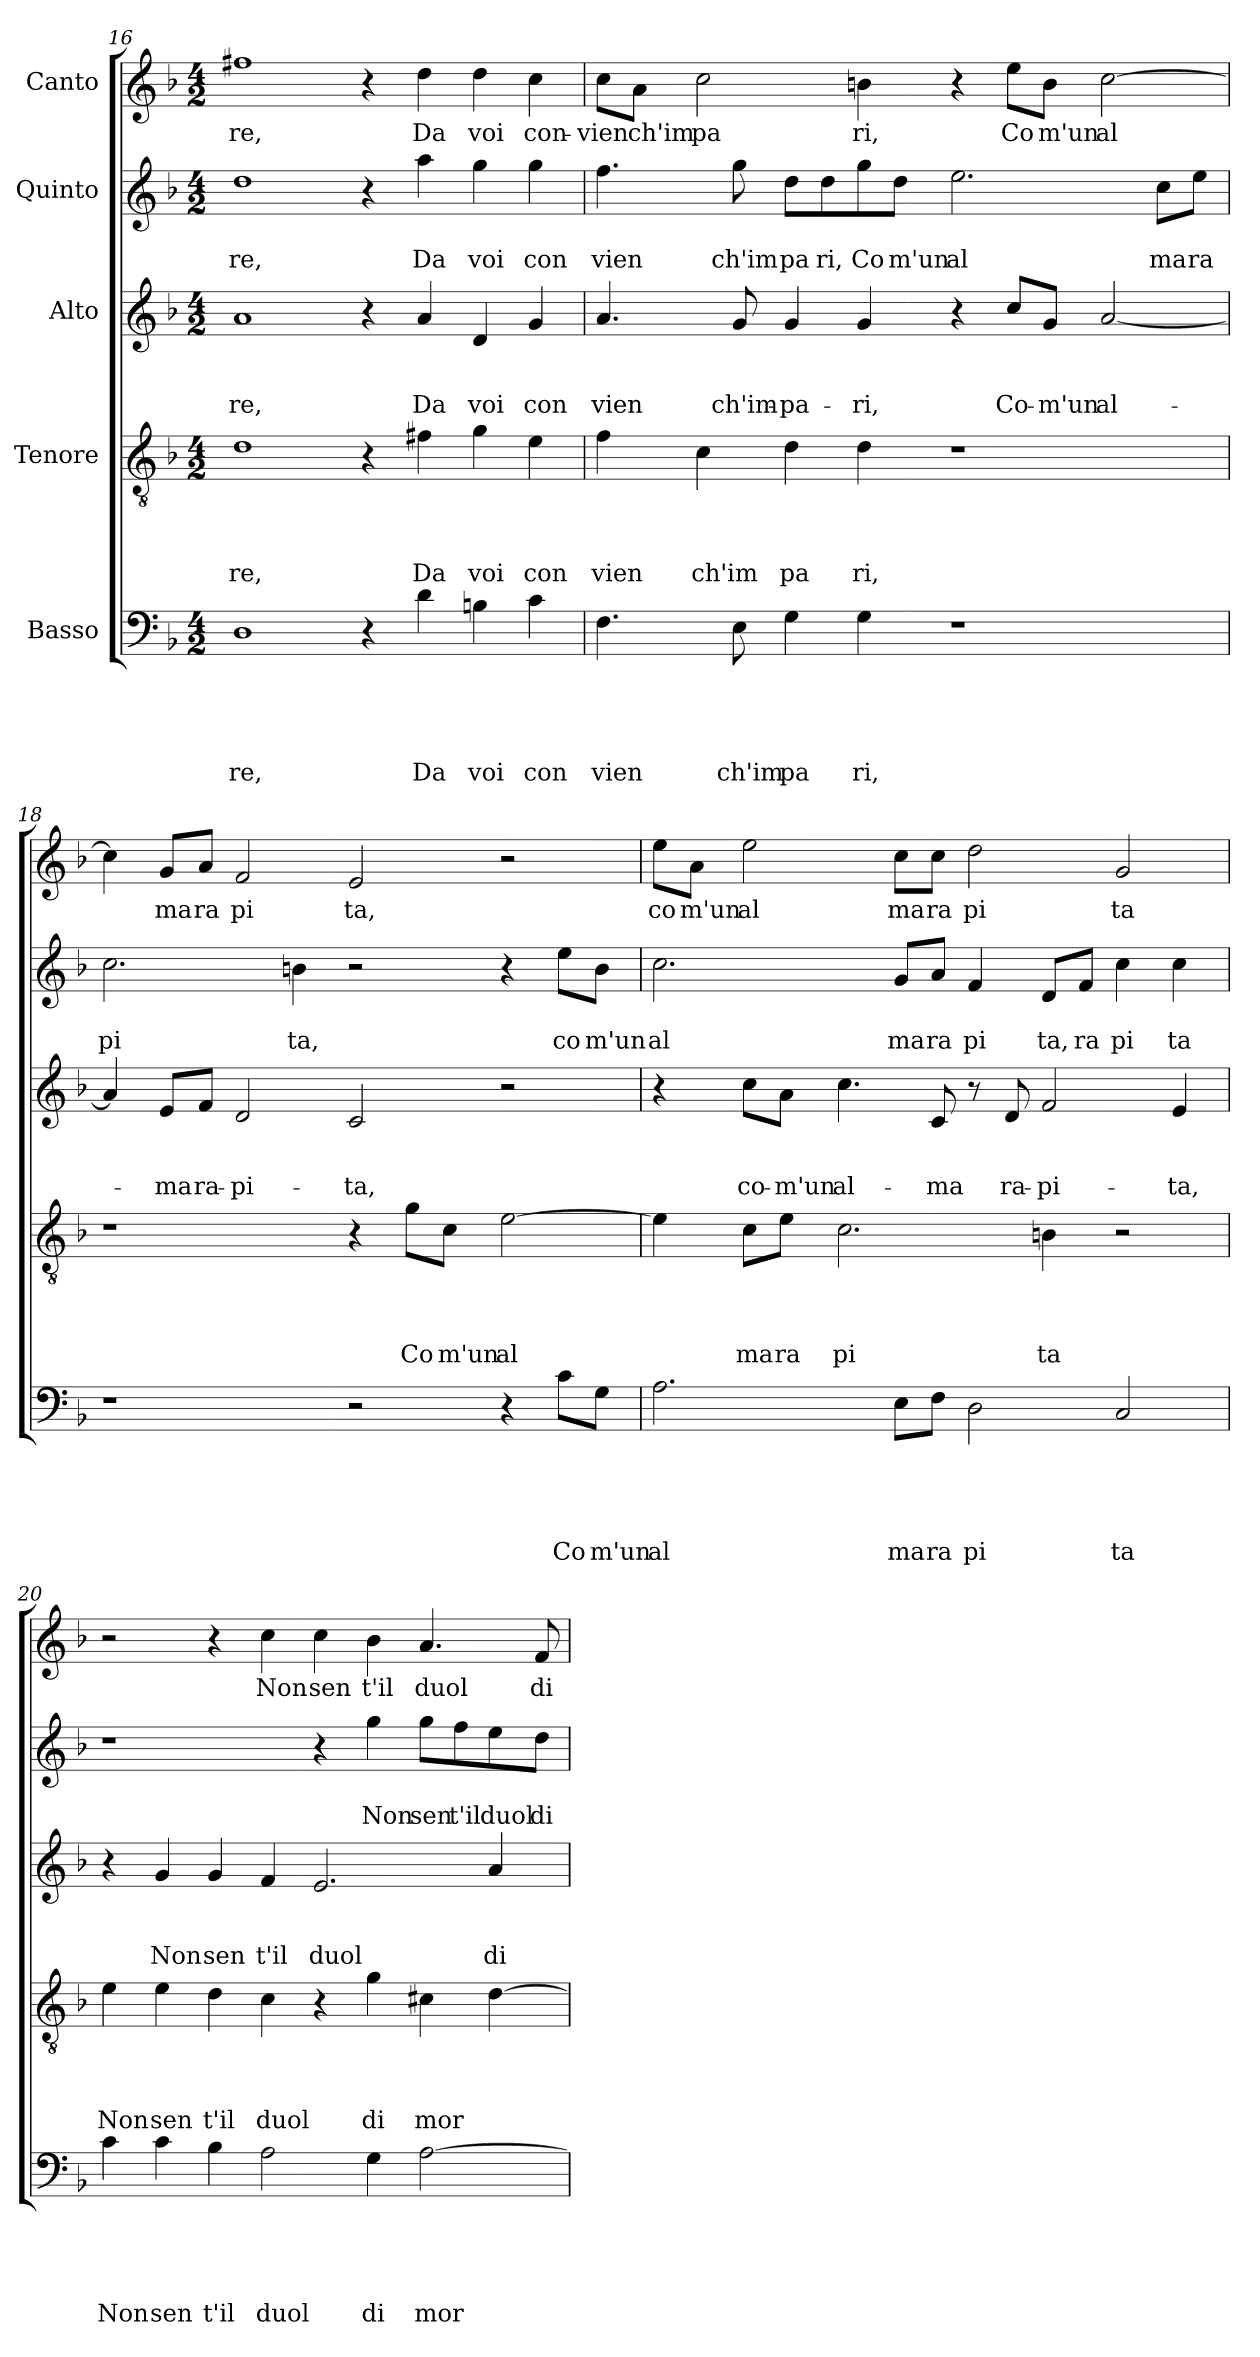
**kern	**text	**text	**text	**text	**text	**kern	**text	**text	**text	**text	**kern	**text	**text	**text	**kern	**text	**text	**kern	**text
*part5	*part5	*part5	*part5	*part5	*part5	*part4	*part4	*part4	*part4	*part4	*part3	*part3	*part3	*part3	*part2	*part2	*part2	*part1	*part1
*staff5	*staff5	*staff5	*staff5	*staff5	*staff5	*staff4	*staff4	*staff4	*staff4	*staff4	*staff3	*staff3	*staff3	*staff3	*staff2	*staff2	*staff2	*staff1	*staff1
*I"Basso	*	*	*	*	*	*I"Tenore	*	*	*	*	*I"Alto	*	*	*	*I"Quinto	*	*	*I"Canto	*
*clefF4	*	*	*	*	*	*clefGv2	*	*	*	*	*clefG2	*	*	*	*clefG2	*	*	*clefG2	*
*k[b-]	*	*	*	*	*	*k[b-]	*	*	*	*	*k[b-]	*	*	*	*k[b-]	*	*	*k[b-]	*
*F:	*	*	*	*	*	*F:	*	*	*	*	*F:	*	*	*	*F:	*	*	*F:	*
*M4/2	*	*	*	*	*	*M4/2	*	*	*	*	*M4/2	*	*	*	*M4/2	*	*	*M4/2	*
=16	=16	=16	=16	=16	=16	=16	=16	=16	=16	=16	=16	=16	=16	=16	=16	=16	=16	=16	=16
!	!	!	!	!	!LO:LY:b	!	!	!	!	!LO:LY:b	!	!	!	!LO:LY:b	!	!	!LO:LY:b	!	!LO:LY:b
1D	.	.	.	.	re,	1d	.	.	.	re,	1a	.	.	re,	1dd	.	re,	1ff#X	-re,
4r	.	.	.	.	.	4r	.	.	.	.	4r	.	.	.	4r	.	.	4r	.
!	!	!	!	!	!LO:LY:b	!	!	!	!	!LO:LY:b	!	!	!	!LO:LY:b	!	!	!LO:LY:b	!	!LO:LY:b
4d\	.	.	.	.	Da	4f#X\	.	.	.	Da	4a/	.	.	Da	4aa\	.	Da	4dd\	Da
!	!	!	!	!	!LO:LY:b	!	!	!	!	!LO:LY:b	!	!	!	!LO:LY:b	!	!	!LO:LY:b	!	!LO:LY:b
4Bn\	.	.	.	.	voi	4g\	.	.	.	voi	4d/	.	.	voi	4gg\	.	voi	4dd\	voi
!	!	!	!	!	!LO:LY:b	!	!	!	!	!LO:LY:b	!	!	!	!LO:LY:b	!	!	!LO:LY:b	!	!LO:LY:b
4c\	.	.	.	.	con	4e\	.	.	.	con	4g/	.	.	con	4gg\	.	con	4cc\	con-
!!LO:LB:g=z
=17	=17	=17	=17	=17	=17	=17	=17	=17	=17	=17	=17	=17	=17	=17	=17	=17	=17	=17	=17
!	!	!	!	!	!LO:LY:b	!	!	!	!	!LO:LY:b	!	!	!	!LO:LY:b	!	!	!LO:LY:b	!	!LO:LY:b
4.F\	.	.	.	.	vien	4f\	.	.	.	vien	4.a/	.	.	vien	4.ff\	.	vien	8cc\L	-vien
!	!	!	!	!	!	!	!	!	!	!	!	!	!	!	!	!	!	!	!LO:LY:b
.	.	.	.	.	.	.	.	.	.	.	.	.	.	.	.	.	.	8a\J	ch'im
!	!	!	!	!	!	!	!	!	!	!LO:LY:b	!	!	!	!	!	!	!	!	!LO:LY:b
.	.	.	.	.	.	4c\	.	.	.	ch'im	.	.	.	.	.	.	.	2cc\	pa
!	!	!	!	!	!LO:LY:b	!	!	!	!	!	!	!	!	!LO:LY:b	!	!	!LO:LY:b	!	!
8E\	.	.	.	.	ch'im	.	.	.	.	.	8g/	.	.	ch'im-	8gg\	.	ch'im	.	.
!	!	!	!	!	!LO:LY:b	!	!	!	!	!LO:LY:b	!	!	!	!LO:LY:b	!	!	!LO:LY:b	!	!
4G\	.	.	.	.	pa	4d\	.	.	.	pa	4g/	.	.	-pa-	8dd\L	.	pa	.	.
!	!	!	!	!	!	!	!	!	!	!	!	!	!	!	!	!	!LO:LY:b	!	!
.	.	.	.	.	.	.	.	.	.	.	.	.	.	.	8dd\	.	ri,	.	.
!	!	!	!	!	!LO:LY:b	!	!	!	!	!LO:LY:b	!	!	!	!LO:LY:b	!	!	!LO:LY:b	!	!LO:LY:b
4G\	.	.	.	.	ri,	4d\	.	.	.	ri,	4g/	.	.	-ri,	8gg\	.	Co	4bn\	ri,
!	!	!	!	!	!	!	!	!	!	!	!	!	!	!	!	!	!LO:LY:b	!	!
.	.	.	.	.	.	.	.	.	.	.	.	.	.	.	8dd\J	.	m'un	.	.
!	!	!	!	!	!	!	!	!	!	!	!	!	!	!	!	!	!LO:LY:b	!	!
1r	.	.	.	.	.	1r	.	.	.	.	4r	.	.	.	2.ee\	.	al	4r	.
!	!	!	!	!	!	!	!	!	!	!	!	!	!	!LO:LY:b	!	!	!	!	!LO:LY:b
.	.	.	.	.	.	.	.	.	.	.	8cc/L	.	.	Co-	.	.	.	8ee\L	Co
!	!	!	!	!	!	!	!	!	!	!	!	!	!	!LO:LY:b	!	!	!	!	!LO:LY:b
.	.	.	.	.	.	.	.	.	.	.	8g/J	.	.	-m'un	.	.	.	8b\J	m'un
!	!	!	!	!	!	!	!	!	!	!	!	!	!	!LO:LY:b	!	!	!	!	!LO:LY:b
.	.	.	.	.	.	.	.	.	.	.	[<2a/	.	.	al-	.	.	.	[>2cc\	al
!	!	!	!	!	!	!	!	!	!	!	!	!	!	!	!	!	!LO:LY:b	!	!
.	.	.	.	.	.	.	.	.	.	.	.	.	.	.	8cc\L	.	ma	.	.
!	!	!	!	!	!	!	!	!	!	!	!	!	!	!	!	!	!LO:LY:b	!	!
.	.	.	.	.	.	.	.	.	.	.	.	.	.	.	8ee\J	.	ra	.	.
=18	=18	=18	=18	=18	=18	=18	=18	=18	=18	=18	=18	=18	=18	=18	=18	=18	=18	=18	=18
!	!	!	!	!	!	!	!	!	!	!	!	!	!	!	!	!	!LO:LY:b	!	!
1r	.	.	.	.	.	1r	.	.	.	.	4a/]	.	.	.	2.cc\	.	pi	4cc\]	.
!	!	!	!	!	!	!	!	!	!	!	!	!	!	!LO:LY:b	!	!	!	!	!LO:LY:b
.	.	.	.	.	.	.	.	.	.	.	8e/L	.	.	-ma	.	.	.	8g/L	ma
!	!	!	!	!	!	!	!	!	!	!	!	!	!	!LO:LY:b	!	!	!	!	!LO:LY:b
.	.	.	.	.	.	.	.	.	.	.	8f/J	.	.	ra-	.	.	.	8a/J	ra
!	!	!	!	!	!	!	!	!	!	!	!	!	!	!LO:LY:b	!	!	!	!	!LO:LY:b
.	.	.	.	.	.	.	.	.	.	.	2d/	.	.	-pi-	.	.	.	2f/	pi
!	!	!	!	!	!	!	!	!	!	!	!	!	!	!	!	!	!LO:LY:b	!	!
.	.	.	.	.	.	.	.	.	.	.	.	.	.	.	4bn\	.	ta,	.	.
!	!	!	!	!	!	!	!	!	!	!	!	!	!	!LO:LY:b	!	!	!	!	!LO:LY:b
2r	.	.	.	.	.	4r	.	.	.	.	2c/	.	.	-ta,	2r	.	.	2e/	ta,
!	!	!	!	!	!	!	!	!	!	!LO:LY:b	!	!	!	!	!	!	!	!	!
.	.	.	.	.	.	8g\L	.	.	.	Co	.	.	.	.	.	.	.	.	.
!	!	!	!	!	!	!	!	!	!	!LO:LY:b	!	!	!	!	!	!	!	!	!
.	.	.	.	.	.	8c\J	.	.	.	m'un	.	.	.	.	.	.	.	.	.
!	!	!	!	!	!	!	!	!	!	!LO:LY:b	!	!	!	!	!	!	!	!	!
4r	.	.	.	.	.	[>2e\	.	.	.	al	2r	.	.	.	4r	.	.	2r	.
!	!	!	!	!	!LO:LY:b	!	!	!	!	!	!	!	!	!	!	!	!LO:LY:b	!	!
8c\L	.	.	.	.	Co	.	.	.	.	.	.	.	.	.	8ee\L	.	co	.	.
!	!	!	!	!	!LO:LY:b	!	!	!	!	!	!	!	!	!	!	!	!LO:LY:b	!	!
8G\J	.	.	.	.	m'un	.	.	.	.	.	.	.	.	.	8b\J	.	m'un	.	.
=19	=19	=19	=19	=19	=19	=19	=19	=19	=19	=19	=19	=19	=19	=19	=19	=19	=19	=19	=19
!	!	!	!	!	!LO:LY:b	!	!	!	!	!	!	!	!	!	!	!	!LO:LY:b	!	!LO:LY:b
2.A\	.	.	.	.	al	4e\]	.	.	.	.	4r	.	.	.	2.cc\	.	al	8ee\L	co
!	!	!	!	!	!	!	!	!	!	!	!	!	!	!	!	!	!	!	!LO:LY:b
.	.	.	.	.	.	.	.	.	.	.	.	.	.	.	.	.	.	8a\J	m'un
!	!	!	!	!	!	!	!	!	!	!LO:LY:b	!	!	!	!LO:LY:b	!	!	!	!	!LO:LY:b
.	.	.	.	.	.	8c\L	.	.	.	ma	8cc\L	.	.	co-	.	.	.	2ee\	al
!	!	!	!	!	!	!	!	!	!	!LO:LY:b	!	!	!	!LO:LY:b	!	!	!	!	!
.	.	.	.	.	.	8e\J	.	.	.	ra	8a\J	.	.	-m'un	.	.	.	.	.
!	!	!	!	!	!	!	!	!	!	!LO:LY:b	!	!	!	!LO:LY:b	!	!	!	!	!
.	.	.	.	.	.	2.c\	.	.	.	pi	4.cc\	.	.	al-	.	.	.	.	.
!	!	!	!	!	!LO:LY:b	!	!	!	!	!	!	!	!	!	!	!	!LO:LY:b	!	!LO:LY:b
8E\L	.	.	.	.	ma	.	.	.	.	.	.	.	.	.	8g/L	.	ma	8cc\L	ma
!	!	!	!	!	!LO:LY:b	!	!	!	!	!	!	!	!	!LO:LY:b	!	!	!LO:LY:b	!	!LO:LY:b
8F\J	.	.	.	.	ra	.	.	.	.	.	8c/	.	.	-ma	8a/J	.	ra	8cc\J	ra
!	!	!	!	!	!LO:LY:b	!	!	!	!	!	!	!	!	!	!	!	!LO:LY:b	!	!LO:LY:b
2D\	.	.	.	.	pi	.	.	.	.	.	8r	.	.	.	4f/	.	pi	2dd\	pi
!	!	!	!	!	!	!	!	!	!	!	!	!	!	!LO:LY:b	!	!	!	!	!
.	.	.	.	.	.	.	.	.	.	.	8d/	.	.	ra-	.	.	.	.	.
!	!	!	!	!	!	!	!	!	!	!LO:LY:b	!	!	!	!LO:LY:b	!	!	!LO:LY:b	!	!
.	.	.	.	.	.	4Bn\	.	.	.	ta	2f/	.	.	-pi-	8d/L	.	ta,	.	.
!	!	!	!	!	!	!	!	!	!	!	!	!	!	!	!	!	!LO:LY:b	!	!
.	.	.	.	.	.	.	.	.	.	.	.	.	.	.	8f/J	.	ra	.	.
!	!	!	!	!	!LO:LY:b	!	!	!	!	!	!	!	!	!	!	!	!LO:LY:b	!	!LO:LY:b
2C/	.	.	.	.	ta	2r	.	.	.	.	.	.	.	.	4cc\	.	pi	2g/	ta
!	!	!	!	!	!	!	!	!	!	!	!	!	!	!LO:LY:b	!	!	!LO:LY:b	!	!
.	.	.	.	.	.	.	.	.	.	.	4e/	.	.	-ta,	4cc\	.	ta	.	.
!!LO:LB:g=z
=20	=20	=20	=20	=20	=20	=20	=20	=20	=20	=20	=20	=20	=20	=20	=20	=20	=20	=20	=20
!	!	!	!	!	!LO:LY:b	!	!	!	!	!LO:LY:b	!	!	!	!	!	!	!	!	!
4c\	.	.	.	.	Non	4e\	.	.	.	Non	4r	.	.	.	1r	.	.	2r	.
!	!	!	!	!	!LO:LY:b	!	!	!	!	!LO:LY:b	!	!	!	!LO:LY:b	!	!	!	!	!
4c\	.	.	.	.	sen	4e\	.	.	.	sen	4g/	.	.	Non	.	.	.	.	.
!	!	!	!	!	!LO:LY:b	!	!	!	!	!LO:LY:b	!	!	!	!LO:LY:b	!	!	!	!	!
4B-\	.	.	.	.	t'il	4d\	.	.	.	t'il	4g/	.	.	sen	.	.	.	4r	.
!	!	!	!	!	!LO:LY:b	!	!	!	!	!LO:LY:b	!	!	!	!LO:LY:b	!	!	!	!	!LO:LY:b
2A\	.	.	.	.	duol	4c\	.	.	.	duol	4f/	.	.	t'il	.	.	.	4cc\	Non
!	!	!	!	!	!	!	!	!	!	!	!	!	!	!LO:LY:b	!	!	!	!	!LO:LY:b
.	.	.	.	.	.	4r	.	.	.	.	2.e/	.	.	duol	4r	.	.	4cc\	sen
!	!	!	!	!	!LO:LY:b	!	!	!	!	!LO:LY:b	!	!	!	!	!	!	!LO:LY:b	!	!LO:LY:b
4G\	.	.	.	.	di	4g\	.	.	.	di	.	.	.	.	4gg\	.	Non	4b-\	t'il
!	!	!	!	!	!LO:LY:b	!	!	!	!	!LO:LY:b	!	!	!	!	!	!	!LO:LY:b	!	!LO:LY:b
[>2A\	.	.	.	.	mor	4c#X\	.	.	.	mor	.	.	.	.	8gg\L	.	sen	4.a/	duol
!	!	!	!	!	!	!	!	!	!	!	!	!	!	!	!	!	!LO:LY:b	!	!
.	.	.	.	.	.	.	.	.	.	.	.	.	.	.	8ff\	.	t'il	.	.
!	!	!	!	!	!	!	!	!	!	!	!	!	!	!LO:LY:b	!	!	!LO:LY:b	!	!
.	.	.	.	.	.	[>4d\	.	.	.	.	4a/	.	.	di	8ee\	.	duol	.	.
!	!	!	!	!	!	!	!	!	!	!	!	!	!	!	!	!	!LO:LY:b	!	!LO:LY:b
.	.	.	.	.	.	.	.	.	.	.	.	.	.	.	8dd\J	.	di	8f/	di
=	=	=	=	=	=	=	=	=	=	=	=	=	=	=	=	=	=	=	=
*-	*-	*-	*-	*-	*-	*-	*-	*-	*-	*-	*-	*-	*-	*-	*-	*-	*-	*-	*-
